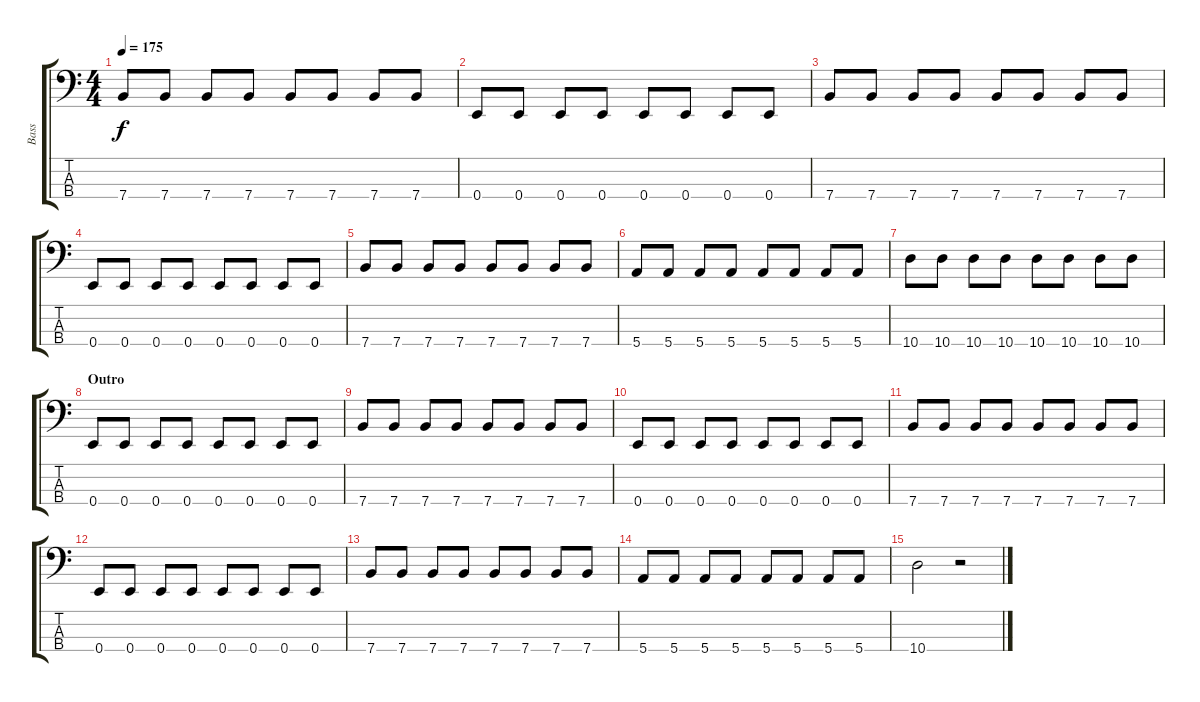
\track ("Bass" "Bass") {instrument electricbasspick}
\staff {score tabs}
\tuning (G2 D2 A1 E1) {hide}
\ts (4 4)
\tempo 175
\clef f4
\ks c
7.4.8{dy f} 7.4.8 7.4.8 7.4.8 7.4.8 7.4.8 7.4.8 7.4.8 |
0.4.8 0.4.8 0.4.8 0.4.8 0.4.8 0.4.8 0.4.8 0.4.8 |
7.4.8 7.4.8 7.4.8 7.4.8 7.4.8 7.4.8 7.4.8 7.4.8 |
0.4.8 0.4.8 0.4.8 0.4.8 0.4.8 0.4.8 0.4.8 0.4.8 |
7.4.8 7.4.8 7.4.8 7.4.8 7.4.8 7.4.8 7.4.8 7.4.8 |
5.4.8 5.4.8 5.4.8 5.4.8 5.4.8 5.4.8 5.4.8 5.4.8 |
10.4.8 10.4.8 10.4.8 10.4.8 10.4.8 10.4.8 10.4.8 10.4.8 |
\section ("" "Outro")
0.4.8 0.4.8 0.4.8 0.4.8 0.4.8 0.4.8 0.4.8 0.4.8 |
7.4.8 7.4.8 7.4.8 7.4.8 7.4.8 7.4.8 7.4.8 7.4.8 |
0.4.8 0.4.8 0.4.8 0.4.8 0.4.8 0.4.8 0.4.8 0.4.8 |
7.4.8 7.4.8 7.4.8 7.4.8 7.4.8 7.4.8 7.4.8 7.4.8 |
0.4.8 0.4.8 0.4.8 0.4.8 0.4.8 0.4.8 0.4.8 0.4.8 |
7.4.8 7.4.8 7.4.8 7.4.8 7.4.8 7.4.8 7.4.8 7.4.8 |
5.4.8 5.4.8 5.4.8 5.4.8 5.4.8 5.4.8 5.4.8 5.4.8 |
10.4.2 r.2
